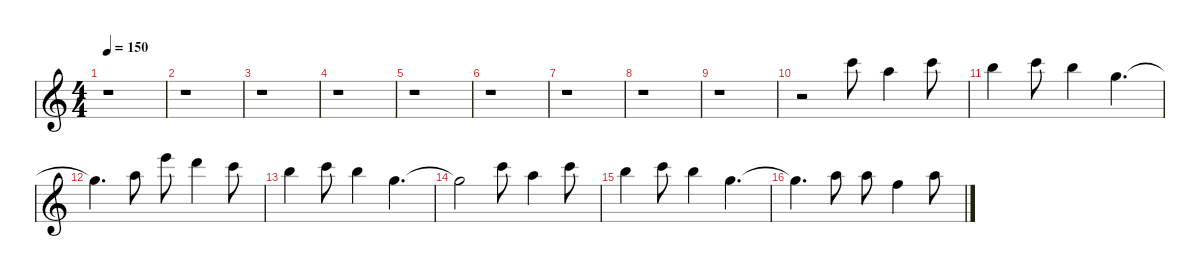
\defaultSystemsLayout 4
\hideDynamics
\bracketExtendMode nobrackets
\singleTrackTrackNamePolicy hidden
\multiTrackTrackNamePolicy hidden
\firstSystemTrackNameMode fullname
\firstSystemTrackNameOrientation horizontal
\otherSystemsTrackNameOrientation horizontal
\track ("Track 6" "gl.") {instrument glockenspiel}
\staff {score}
\tuning (E4 B3 G3 D3 A2 E2)
\ts (4 4)
\beaming (8 2 2 2 2)
\tempo 150
\clef g2
\ks c
r.1{dy f instrument glockenspiel beam Down} |
r.1{beam Down} |
r.1{beam Down} |
r.1{beam Down} |
r.1{beam Down} |
r.1{beam Down} |
r.1{beam Down} |
r.1{beam Down} |
r.1{beam Down} |
r.2{beam Down} 20.1.8{beam Down} 22.2.4{beam Down} 20.1.8{beam Down} |
19.1.4{beam Down} 20.1.8{beam Down} 19.1.4{beam Down} 20.2.4{d beam Down} |
20.2{t}.4{d beam Down} 22.2.8{beam Down} 24.1.8{beam Down} 22.1.4{beam Down} 20.1.8{beam Down} |
19.1.4{beam Down} 20.1.8{beam Down} 19.1.4{beam Down} 20.2.4{d beam Down} |
20.2{t}.2{beam Down} 20.1.8{beam Down} 17.1.4{beam Down} 20.1.8{beam Down} |
19.1.4{beam Down} 20.1.8{beam Down} 19.1.4{beam Down} 20.2.4{d beam Down} |
20.2{t}.4{d beam Down} 17.1.8{beam Down} 17.1.8{beam Down} 18.2.4{beam Down} 17.1.8{beam Down}
